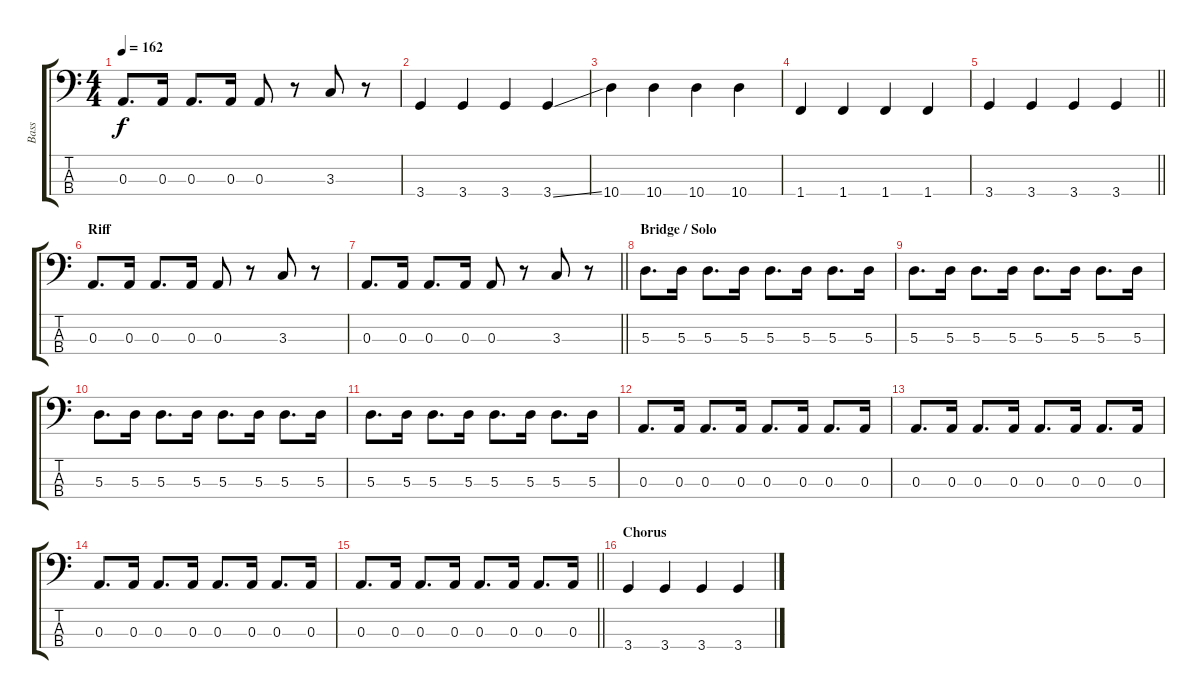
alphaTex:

\track ("Bass" "Bass") {instrument electricbassfinger}
\staff {score tabs}
\tuning (G2 D2 A1 E1) {hide}
\ts (4 4)
\tempo 162
\clef f4
\ks c
0.3.8{d dy f} 0.3.16 0.3.8{d} 0.3.16 0.3.8 r.8 3.3.8 r.8 |
3.4.4 3.4.4 3.4.4 3.4{ss}.4 |
10.4.4 10.4.4 10.4.4 10.4.4 |
1.4.4 1.4.4 1.4.4 1.4.4 |
\barLineRight lightlight
3.4.4 3.4.4 3.4.4 3.4.4 |
\section ("" "Riff")
0.3.8{d} 0.3.16 0.3.8{d} 0.3.16 0.3.8 r.8 3.3.8 r.8 |
\barLineRight lightlight
0.3.8{d} 0.3.16 0.3.8{d} 0.3.16 0.3.8 r.8 3.3.8 r.8 |
\section ("" "Bridge / Solo")
5.3.8{d} 5.3.16 5.3.8{d} 5.3.16 5.3.8{d} 5.3.16 5.3.8{d} 5.3.16 |
5.3.8{d} 5.3.16 5.3.8{d} 5.3.16 5.3.8{d} 5.3.16 5.3.8{d} 5.3.16 |
5.3.8{d} 5.3.16 5.3.8{d} 5.3.16 5.3.8{d} 5.3.16 5.3.8{d} 5.3.16 |
5.3.8{d} 5.3.16 5.3.8{d} 5.3.16 5.3.8{d} 5.3.16 5.3.8{d} 5.3.16 |
0.3.8{d} 0.3.16 0.3.8{d} 0.3.16 0.3.8{d} 0.3.16 0.3.8{d} 0.3.16 |
0.3.8{d} 0.3.16 0.3.8{d} 0.3.16 0.3.8{d} 0.3.16 0.3.8{d} 0.3.16 |
0.3.8{d} 0.3.16 0.3.8{d} 0.3.16 0.3.8{d} 0.3.16 0.3.8{d} 0.3.16 |
\barLineRight lightlight
0.3.8{d} 0.3.16 0.3.8{d} 0.3.16 0.3.8{d} 0.3.16 0.3.8{d} 0.3.16 |
\section ("" "Chorus")
3.4.4 3.4.4 3.4.4 3.4{ss}.4
